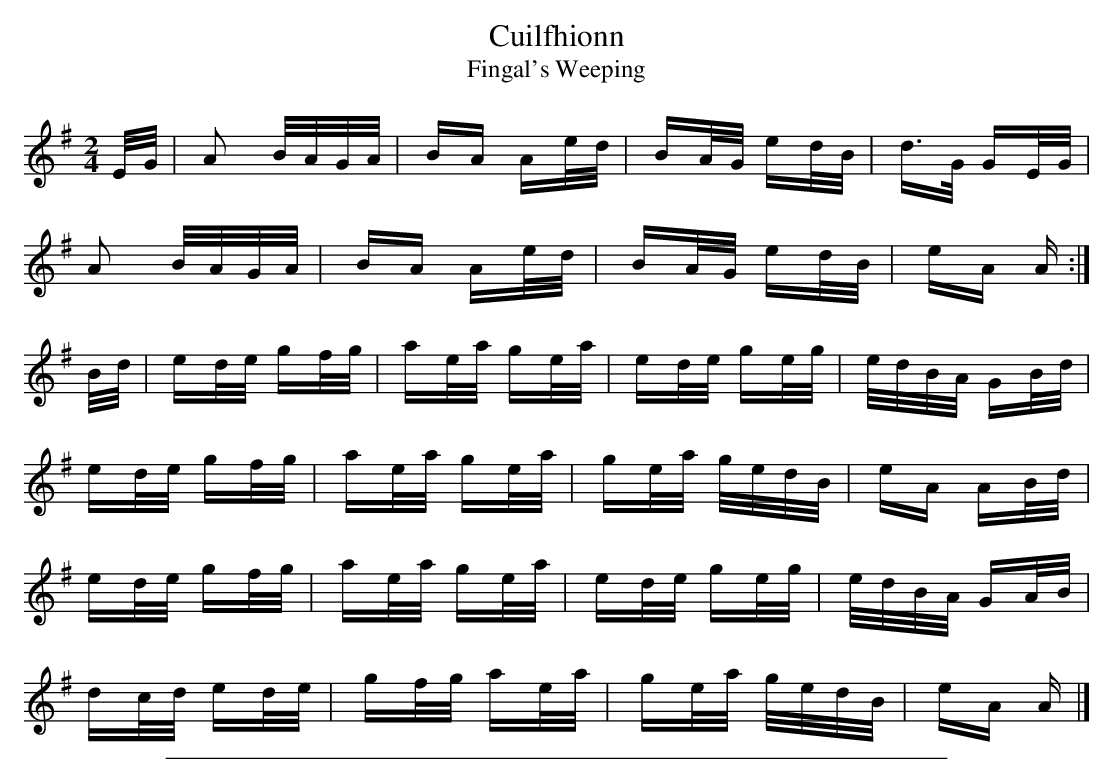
X:1
T: Cuilfhionn
T: Fingal's Weeping
M:2/4
K:A dorian
E/G/ | A2 B/A/G/A/ | BA    Ae/d/ | BA/G/ ed/B/    | d>G      GE/G/ |
       A2 B/A/G/A/ | BA    Ae/d/ | BA/G/ ed/B/    | eA       A    :|
B/d/ | ed/e/ gf/g/ | ae/a/ ge/a/ | ed/e/ ge/g/    | e/d/B/A/ GB/d/ |
       ed/e/ gf/g/ | ae/a/ ge/a/ | ge/a/ g/e/d/B/ | eA       AB/d/ |
       ed/e/ gf/g/ | ae/a/ ge/a/ | ed/e/ ge/g/    | e/d/B/A/ GA/B/ |
       dc/d/ ed/e/ | gf/g/ ae/a/ | ge/a/ g/e/d/B/ | eA       A    |]
